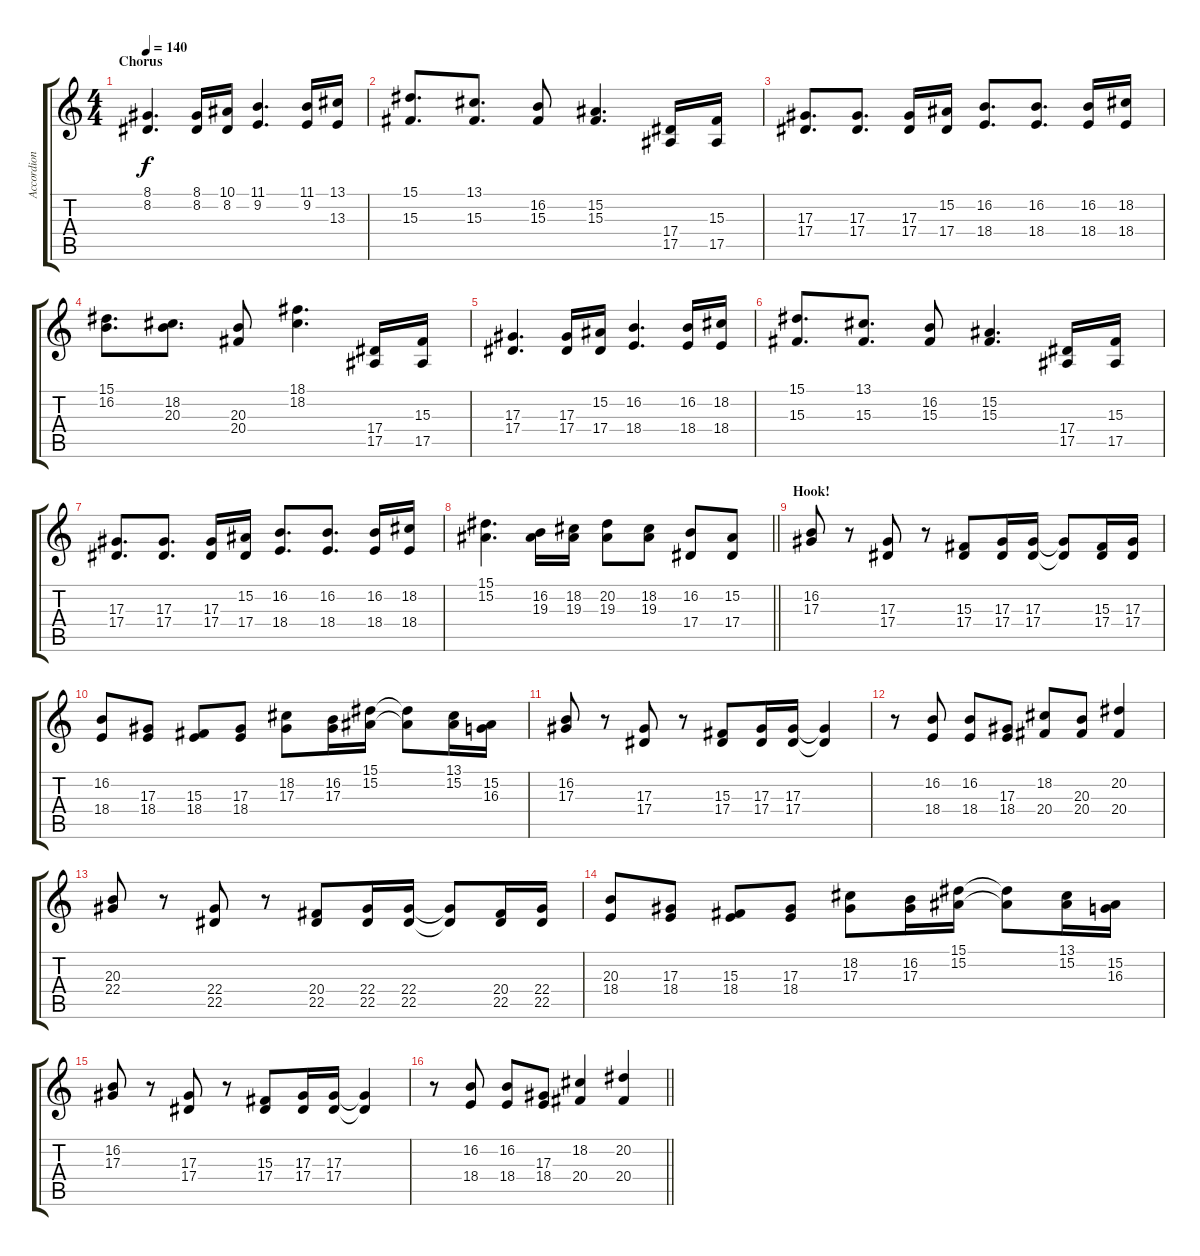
\track ("Accordion" "Accordion") {instrument accordion}
\staff {score tabs}
\tuning (C4 G3 Eb3 Bb2 F2 C2) {hide}
\ts (4 4)
\section ("" "Chorus")
\tempo 140
\clef g2
\ks c
(8.1 8.2).4{d dy f} (8.1 8.2).16 (10.1 8.2).16 (11.1 9.2).4{d} (11.1 9.2).16 (13.1 13.3).16 |
(15.1 15.3).8{d} (13.1 15.3).8{d} (16.2 15.3).8 (15.2 15.3).4{d} (17.4 17.5).16 (15.3 17.5).16 |
(17.3 17.4).8{d} (17.3 17.4).8{d} (17.3 17.4).16 (15.2 17.4).16 (16.2 18.4).8{d} (16.2 18.4).8{d} (16.2 18.4).16 (18.2 18.4).16 |
(15.1 16.2).8{d} (18.2 20.3).8{d} (20.3 20.4).8 (18.1 18.2).4{d} (17.4 17.5).16 (15.3 17.5).16 |
(17.3 17.4).4{d} (17.3 17.4).16 (15.2 17.4).16 (16.2 18.4).4{d} (16.2 18.4).16 (18.2 18.4).16 |
(15.1 15.3).8{d} (13.1 15.3).8{d} (16.2 15.3).8 (15.2 15.3).4{d} (17.4 17.5).16 (15.3 17.5).16 |
(17.3 17.4).8{d} (17.3 17.4).8{d} (17.3 17.4).16 (15.2 17.4).16 (16.2 18.4).8{d} (16.2 18.4).8{d} (16.2 18.4).16 (18.2 18.4).16 |
\barLineRight lightlight
(15.1 15.2).4{d} (16.2 19.3).16 (18.2 19.3).16 (20.2 19.3).8 (18.2 19.3).8 (16.2 17.4).8 (15.2 17.4).8 |
\section ("" "Hook!")
(16.2 17.3).8 r.8 (17.3 17.4).8 r.8 (15.3 17.4).8 (17.3 17.4).16 (17.3 17.4).16 (17.3{t} 17.4{t}).8 (15.3 17.4).16 (17.3 17.4).16 |
(16.2 18.4).8 (17.3 18.4).8 (15.3 18.4).8 (17.3 18.4).8 (18.2 17.3).8 (16.2 17.3).16 (15.1 15.2).16 (15.1{t} 15.2{t}).8 (13.1 15.2).16 (15.2 16.3).16 |
(16.2 17.3).8 r.8 (17.3 17.4).8 r.8 (15.3 17.4).8 (17.3 17.4).16 (17.3 17.4).16 (17.3{t} 17.4{t}).4 |
r.8 (16.2 18.4).8 (16.2 18.4).8 (17.3 18.4).8 (18.2 20.4).8 (20.3 20.4).8 (20.2 20.4).4 |
(20.3 22.4).8 r.8 (22.4 22.5).8 r.8 (20.4 22.5).8 (22.4 22.5).16 (22.4 22.5).16 (22.4{t} 22.5{t}).8 (20.4 22.5).16 (22.4 22.5).16 |
(20.3 18.4).8 (17.3 18.4).8 (15.3 18.4).8 (17.3 18.4).8 (18.2 17.3).8 (16.2 17.3).16 (15.1 15.2).16 (15.1{t} 15.2{t}).8 (13.1 15.2).16 (15.2 16.3).16 |
(16.2 17.3).8 r.8 (17.3 17.4).8 r.8 (15.3 17.4).8 (17.3 17.4).16 (17.3 17.4).16 (17.3{t} 17.4{t}).4 |
\barLineRight lightlight
r.8 (16.2 18.4).8 (16.2 18.4).8 (17.3 18.4).8 (18.2 20.4).4 (20.2 20.4).4
